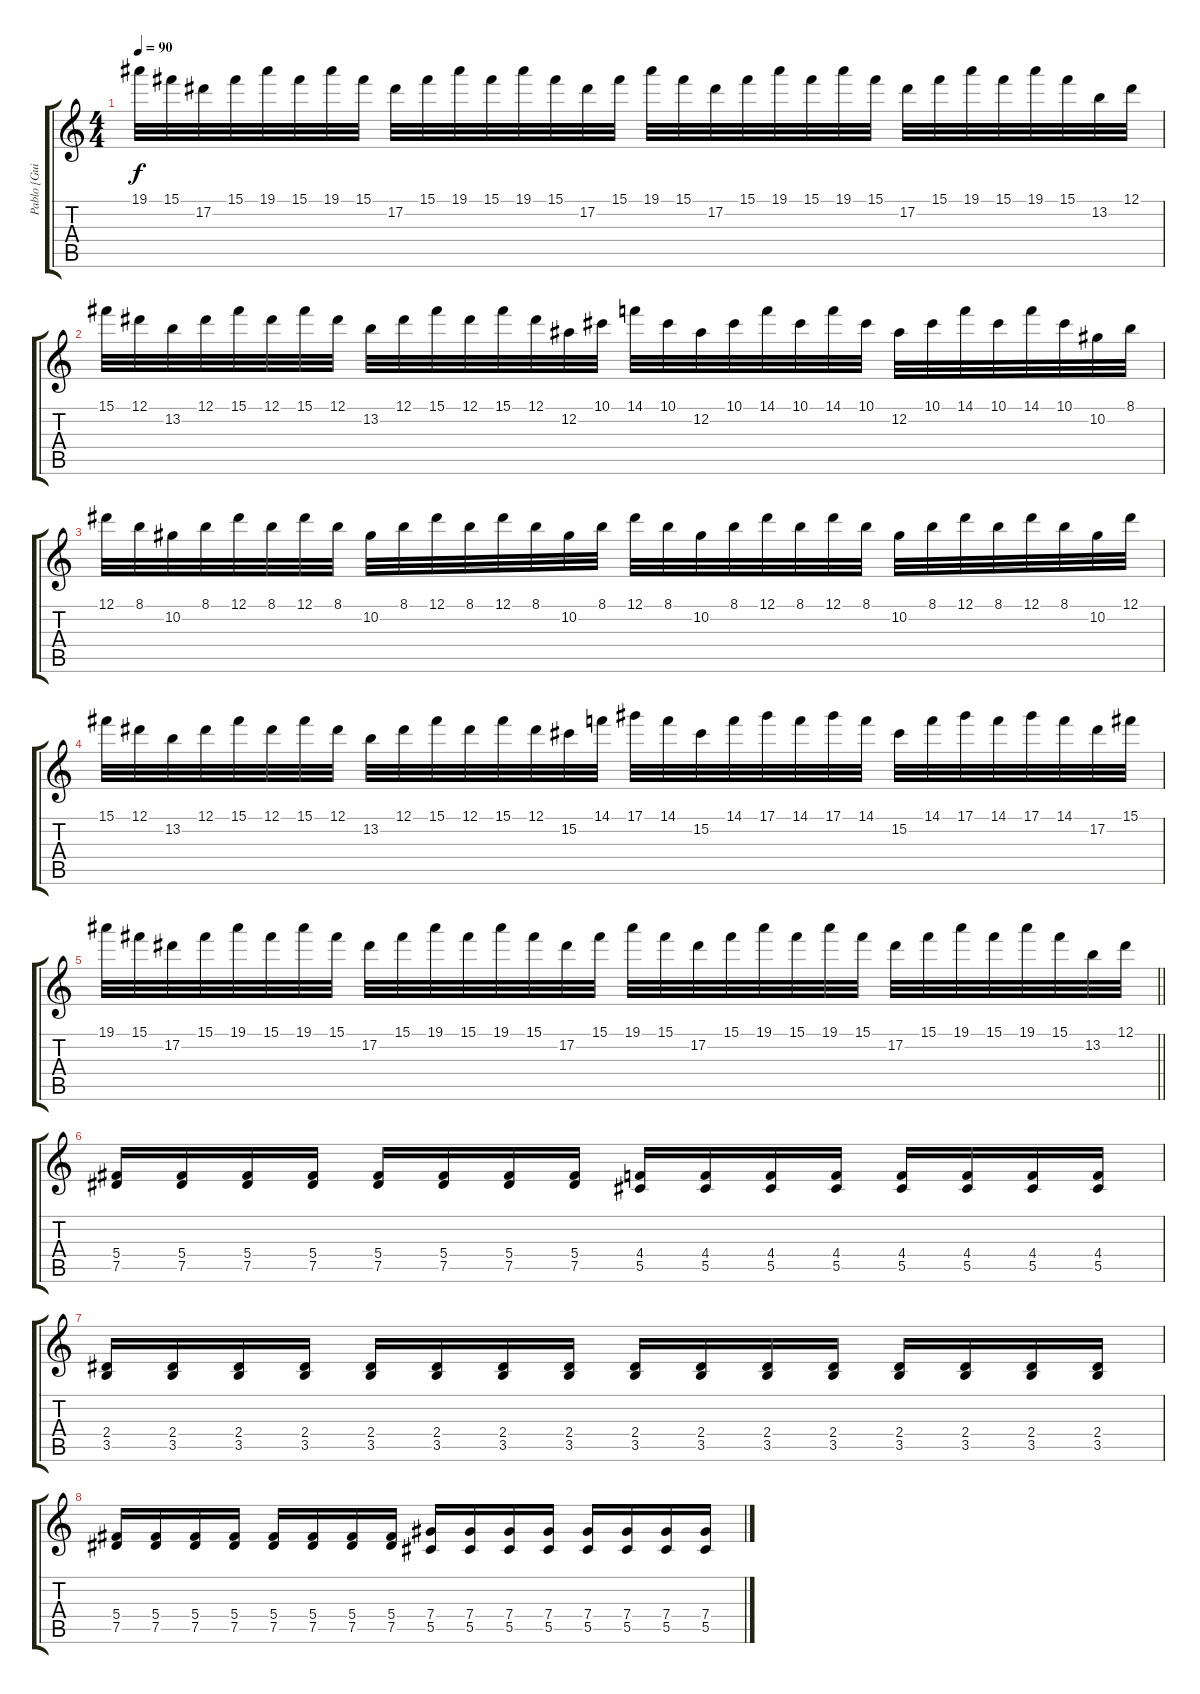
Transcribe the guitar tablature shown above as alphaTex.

\track ("Pablo [Guitar 1]" "Pablo [Gui") {instrument acousticguitarsteel}
\staff {score tabs}
\tuning (Eb4 Bb3 Gb3 Db3 Ab2 Eb2) {hide}
\ts (4 4)
\tempo 90
\clef g2
\ks c
19.1.32{dy f} 15.1.32 17.2.32 15.1.32 19.1.32 15.1.32 19.1.32 15.1.32 17.2.32 15.1.32 19.1.32 15.1.32 19.1.32 15.1.32 17.2.32 15.1.32 19.1.32 15.1.32 17.2.32 15.1.32 19.1.32 15.1.32 19.1.32 15.1.32 17.2.32 15.1.32 19.1.32 15.1.32 19.1.32 15.1.32 13.2.32 12.1.32 |
15.1.32 12.1.32 13.2.32 12.1.32 15.1.32 12.1.32 15.1.32 12.1.32 13.2.32 12.1.32 15.1.32 12.1.32 15.1.32 12.1.32 12.2.32 10.1.32 14.1.32 10.1.32 12.2.32 10.1.32 14.1.32 10.1.32 14.1.32 10.1.32 12.2.32 10.1.32 14.1.32 10.1.32 14.1.32 10.1.32 10.2.32 8.1.32 |
12.1.32 8.1.32 10.2.32 8.1.32 12.1.32 8.1.32 12.1.32 8.1.32 10.2.32 8.1.32 12.1.32 8.1.32 12.1.32 8.1.32 10.2.32 8.1.32 12.1.32 8.1.32 10.2.32 8.1.32 12.1.32 8.1.32 12.1.32 8.1.32 10.2.32 8.1.32 12.1.32 8.1.32 12.1.32 8.1.32 10.2.32 12.1.32 |
15.1.32 12.1.32 13.2.32 12.1.32 15.1.32 12.1.32 15.1.32 12.1.32 13.2.32 12.1.32 15.1.32 12.1.32 15.1.32 12.1.32 15.2.32 14.1.32 17.1.32 14.1.32 15.2.32 14.1.32 17.1.32 14.1.32 17.1.32 14.1.32 15.2.32 14.1.32 17.1.32 14.1.32 17.1.32 14.1.32 17.2.32 15.1.32 |
\barLineRight lightlight
19.1.32 15.1.32 17.2.32 15.1.32 19.1.32 15.1.32 19.1.32 15.1.32 17.2.32 15.1.32 19.1.32 15.1.32 19.1.32 15.1.32 17.2.32 15.1.32 19.1.32 15.1.32 17.2.32 15.1.32 19.1.32 15.1.32 19.1.32 15.1.32 17.2.32 15.1.32 19.1.32 15.1.32 19.1.32 15.1.32 13.2.32 12.1.32 |
(5.4 7.5).16 (5.4 7.5).16 (5.4 7.5).16 (5.4 7.5).16 (5.4 7.5).16 (5.4 7.5).16 (5.4 7.5).16 (5.4 7.5).16 (4.4 5.5).16 (4.4 5.5).16 (4.4 5.5).16 (4.4 5.5).16 (4.4 5.5).16 (4.4 5.5).16 (4.4 5.5).16 (4.4 5.5).16 |
(2.4 3.5).16 (2.4 3.5).16 (2.4 3.5).16 (2.4 3.5).16 (2.4 3.5).16 (2.4 3.5).16 (2.4 3.5).16 (2.4 3.5).16 (2.4 3.5).16 (2.4 3.5).16 (2.4 3.5).16 (2.4 3.5).16 (2.4 3.5).16 (2.4 3.5).16 (2.4 3.5).16 (2.4 3.5).16 |
(5.4 7.5).16 (5.4 7.5).16 (5.4 7.5).16 (5.4 7.5).16 (5.4 7.5).16 (5.4 7.5).16 (5.4 7.5).16 (5.4 7.5).16 (7.4 5.5).16 (7.4 5.5).16 (7.4 5.5).16 (7.4 5.5).16 (7.4 5.5).16 (7.4 5.5).16 (7.4 5.5).16 (7.4 5.5).16
